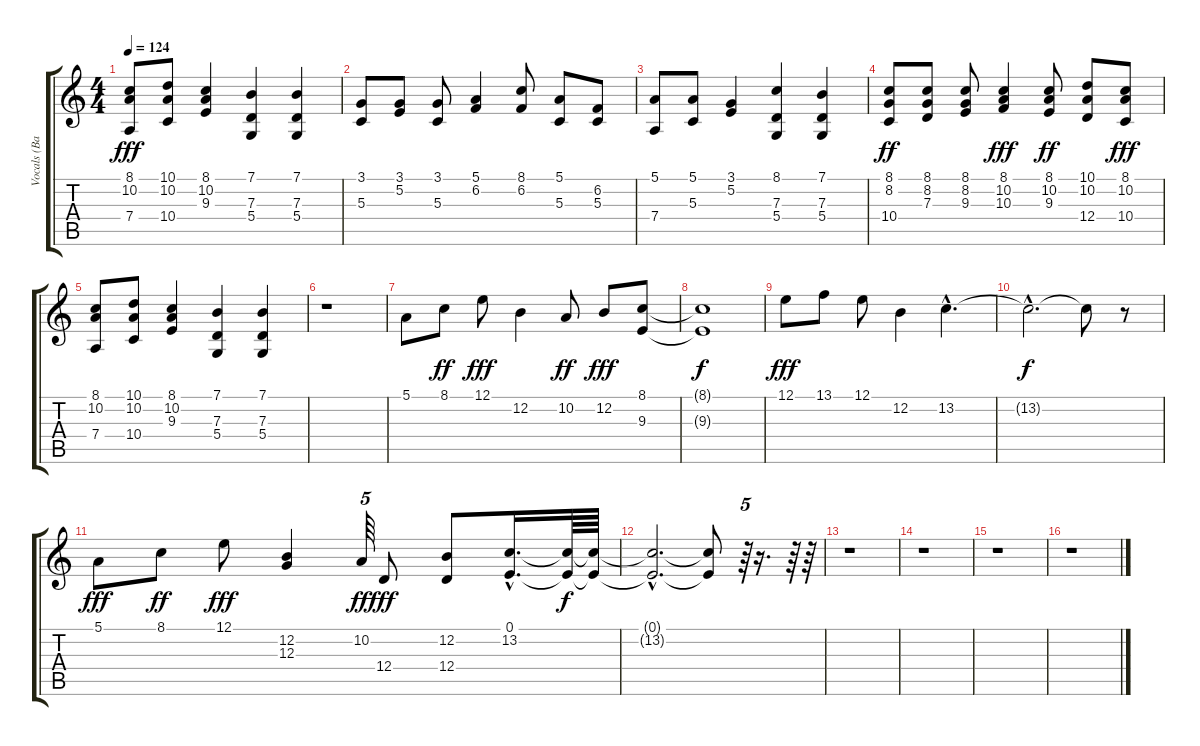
\track ("Vocals (Backing)" "Vocals (Ba") {instrument voiceoohs}
\staff {score tabs}
\tuning (E4 B3 G3 D3 A2 E2) {hide}
\ts (4 4)
\tempo 124
\clef g2
\ks c
(8.1 10.2 7.4).8{dy fff} (10.1 10.2 10.4).8 (8.1 10.2 9.3).4 (7.1 7.3 5.4).4 (7.1 7.3 5.4).4 |
(3.1 5.3).8 (3.1 5.2).8 (3.1 5.3).8 (5.1 6.2).4 (8.1 6.2).8 (5.1 5.3).8 (6.2 5.3).8 |
(5.1 7.4).8 (5.1 5.3).8 (3.1 5.2).4 (8.1 7.3 5.4).4 (7.1 7.3 5.4).4 |
(8.1 8.2 10.4).8{dy ff} (8.1 8.2 7.3).8 (8.1 8.2 9.3).8 (8.1 10.2 10.3).4{dy fff} (8.1 10.2 9.3).8{dy ff} (10.1 10.2 12.4).8 (8.1 10.2 10.4).8{dy fff} |
(8.1 10.2 7.4).8 (10.1 10.2 10.4).8 (8.1 10.2 9.3).4 (7.1 7.3 5.4).4 (7.1 7.3 5.4).4 |
r.1 |
5.1.8 8.1.8{dy ff} 12.1.8{dy fff} 12.2.4 10.2.8{dy ff} 12.2.8{dy fff} (8.1 9.3).8 |
(8.1{t} 9.3{t}).1{dy f} |
12.1.8{dy fff} 13.1.8 12.1.8 12.2.4 13.2{hac}.4{d} |
13.2{hac t}.2{d dy f} 13.2{t}.8 r.8 |
5.1.8{dy fff} 8.1.8{dy ff} 12.1.8{dy fff} (12.2 12.3).4 10.2.64{tu (5 4) dy ff} 12.4.8{dy fff} (12.2 12.4).8 (0.1{hac} 13.2{hac}).16{d} (0.1{t} 13.2{t}).64{dy f} (0.1{t} 13.2{t}).64 |
(0.1{hac t} 13.2{hac t}).2{d} (0.1{t} 13.2{t}).8 r.64{tu (5 4)} r.16{d} r.64 r.64 |
r.1 |
r.1 |
r.1 |
r.1
